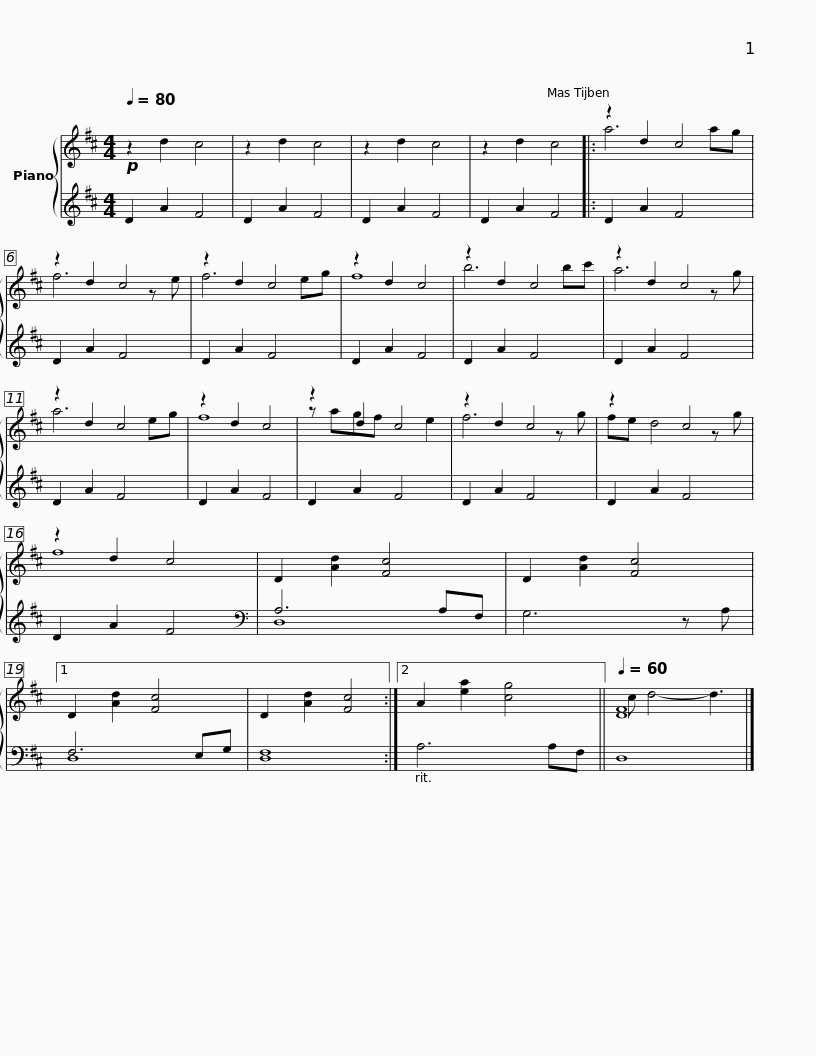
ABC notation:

X:1
%%score { ( 1 3 ) | ( 2 4 ) }
L:1/8
Q:1/4=80
M:4/4
I:linebreak $
K:D
V:1 treble
V:3 treble
V:2 treble
V:4 treble
V:1
!p! z2 d2 c4 | z2 d2 c4 | z2 d2 c4 | z2 d2 c4 |:$ z2 d2 c4 | %5
 z2 d2 c4 | z2 d2 c4 | z2 d2 c4 |$ z2 d2 c4 | z2 d2 c4 | %10
 z2 d2 c4 | z2 d2 c4 |$ z2 d2 c4 | z2 d2 c4 | z2 x2 c4 | %15
 z2 d2 c4 |$ D2 [Ad]2 [Fc]4 | D2 [Ad]2 [Fc]4 |1 D2 [Ad]2 [Fc]4 | D2 [Ad]2 [Fc]4 :|2 %20
 A2 [ea]2 [cg]4[Q:1/4=70] ||[Q:1/4=60] [DF]8 |] %22
V:2
 D2 A2 F4 | D2 A2 F4 | D2 A2 F4 | D2 A2 F4 |:$ D2 A2 F4 | %5
 D2 A2 F4 | D2 A2 F4 | D2 A2 F4 |$ D2 A2 F4 | D2 A2 F4 | %10
 D2 A2 F4 | D2 A2 F4 |$ D2 A2 F4 | D2 A2 F4 | D2 A2 F4 | %15
 D2 A2 F4 |$[K:bass] A,6 A,F, | G,6 z A, |1 F,6 E,G, | F,8 :|2 %20
 A,6 A,F, || D,8 |] %22
V:3
 x8 | x8 | x8 | x8 |:$ a6 ag | %5
 f6 z e | f6 eg | f8 |$ b6 bc' | a6 z g | %10
 a6 eg | f8 |$ z agf x2 e2 | f6 z g | fe d4 z g | %15
 f8 |$ x8 | x8 |1 x8 | x8 :|2 %20
 x8 || c d4- d3 |] %22
V:4
 x8 | x8 | x8 | x8 |:$ x8 | %5
 x8 | x8 | x8 |$ x8 | x8 | %10
 x8 | x8 |$ x8 | x8 | x8 | %15
 x8 |$[K:bass] D,8 | x8 |1 D,8 | D,8 :|2 %20
 x8 || x8 |] %22
